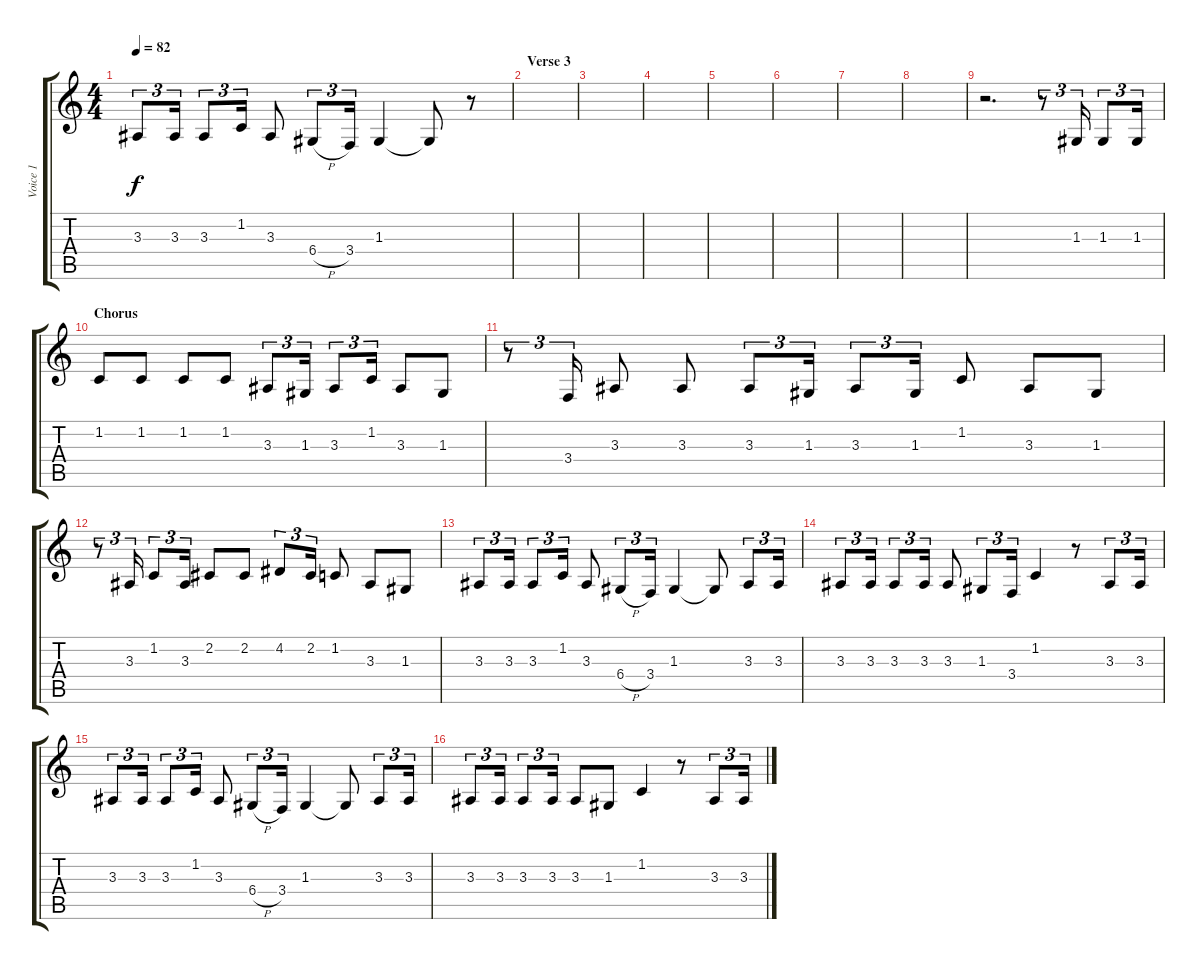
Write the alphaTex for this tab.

\track ("Voice 1" "Voice 1") {instrument clarinet}
\staff {score tabs}
\tuning (E4 B3 G3 D3 A2 E2) {hide}
\ts (4 4)
\tempo 82
\clef g2
\ks c
3.3.8{tu (3 2) dy f} 3.3.16{tu (3 2)} 3.3.8{tu (3 2)} 1.2.16{tu (3 2)} 3.3.8 6.4{h}.8{tu (3 2)} 3.4.16{tu (3 2)} 1.3.4 1.3{t}.8 r.8 |
\section ("" "Verse 3")
|
|
|
|
|
|
|
r.2{d} r.8{tu (3 2)} 1.3.16{tu (3 2)} 1.3.8{tu (3 2)} 1.3.16{tu (3 2)} |
\section ("" "Chorus")
1.2.8 1.2.8 1.2.8 1.2.8 3.3.8{tu (3 2)} 1.3.16{tu (3 2)} 3.3.8{tu (3 2)} 1.2.16{tu (3 2)} 3.3.8 1.3.8 |
r.8{tu (3 2)} 3.4.16{tu (3 2)} 3.3.8 3.3.8 3.3.8{tu (3 2)} 1.3.16{tu (3 2)} 3.3.8{tu (3 2)} 1.3.16{tu (3 2)} 1.2.8 3.3.8 1.3.8 |
r.8{tu (3 2)} 3.3.16{tu (3 2)} 1.2.8{tu (3 2)} 3.3.16{tu (3 2)} 2.2.8 2.2.8 4.2.8{tu (3 2)} 2.2.16{tu (3 2)} 1.2.8 3.3.8 1.3.8 |
3.3.8{tu (3 2)} 3.3.16{tu (3 2)} 3.3.8{tu (3 2)} 1.2.16{tu (3 2)} 3.3.8 6.4{h}.8{tu (3 2)} 3.4.16{tu (3 2)} 1.3.4 1.3{t}.8 3.3.8{tu (3 2)} 3.3.16{tu (3 2)} |
3.3.8{tu (3 2)} 3.3.16{tu (3 2)} 3.3.8{tu (3 2)} 3.3.16{tu (3 2)} 3.3.8 1.3.8{tu (3 2)} 3.4.16{tu (3 2)} 1.2.4 r.8 3.3.8{tu (3 2)} 3.3.16{tu (3 2)} |
3.3.8{tu (3 2)} 3.3.16{tu (3 2)} 3.3.8{tu (3 2)} 1.2.16{tu (3 2)} 3.3.8 6.4{h}.8{tu (3 2)} 3.4.16{tu (3 2)} 1.3.4 1.3{t}.8 3.3.8{tu (3 2)} 3.3.16{tu (3 2)} |
3.3.8{tu (3 2)} 3.3.16{tu (3 2)} 3.3.8{tu (3 2)} 3.3.16{tu (3 2)} 3.3.8 1.3.8 1.2.4 r.8 3.3.8{tu (3 2)} 3.3.16{tu (3 2)}
